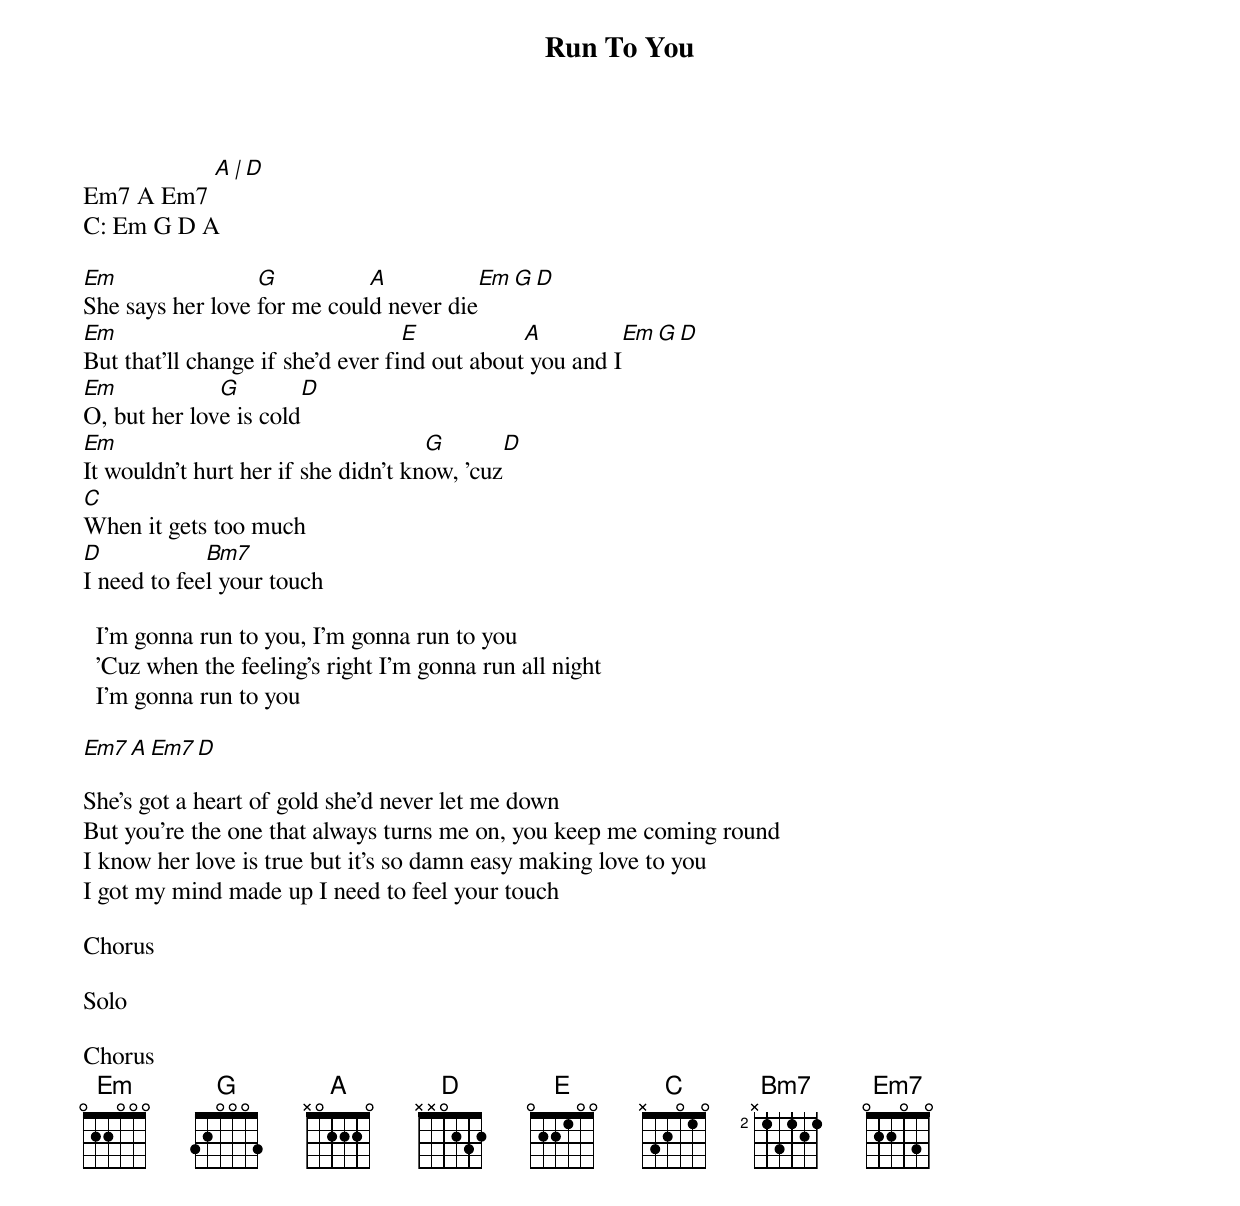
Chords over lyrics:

Run To You

Em7 A Em7 [A | D]
C: Em G D A

Em                G          A           Em G D
She says her love for me could never die
Em                                 E           A             Em G  D
But that'll change if she'd ever find out about you and I
Em            G        D
O, but her love is cold
Em                                   G       D
It wouldn't hurt her if she didn't know, 'cuz
C
When it gets too much
D            Bm7
I need to feel your touch

  I'm gonna run to you, I'm gonna run to you
  'Cuz when the feeling's right I'm gonna run all night
  I'm gonna run to you

Em7    A Em7    D

She's got a heart of gold she'd never let me down
But you're the one that always turns me on, you keep me coming round
I know her love is true but it's so damn easy making love to you
I got my mind made up I need to feel your touch

Chorus

Solo

Chorus
